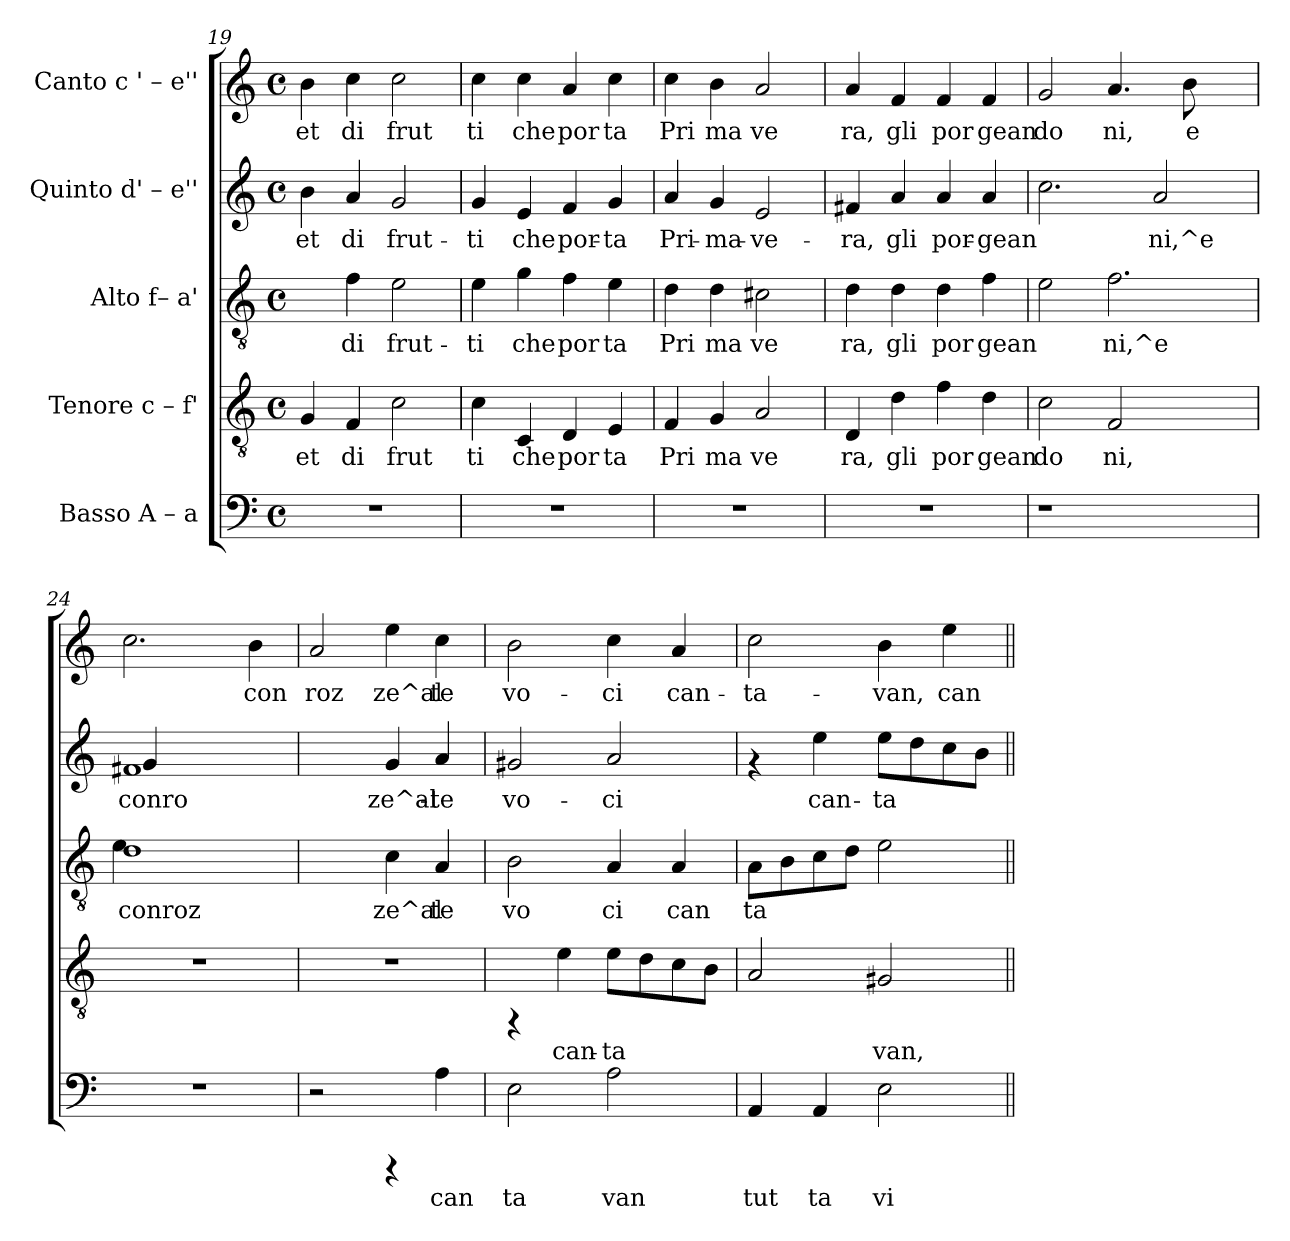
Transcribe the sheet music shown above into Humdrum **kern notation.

**kern	**text	**kern	**text	**kern	**text	**kern	**text	**kern	**text
*part5	*part5	*part4	*part4	*part3	*part3	*part2	*part2	*part1	*part1
*staff5	*staff5	*staff4	*staff4	*staff3	*staff3	*staff2	*staff2	*staff1	*staff1
*I"Basso  A – a	*	*I"Tenore  c – f'	*	*I"Alto  f– a'	*	*I"Quinto  d' – e''	*	*I"Canto  c ' – e''	*
*clefF4	*	*clefGv2	*	*clefGv2	*	*clefG2	*	*clefG2	*
*k[]	*	*k[]	*	*k[]	*	*k[]	*	*k[]	*
*C:	*	*C:	*	*C:	*	*C:	*	*C:	*
*M4/4	*	*M4/4	*	*M4/4	*	*M4/4	*	*M4/4	*
*met(c)	*	*met(c)	*	*met(c)	*	*met(c)	*	*met(c)	*
=19	=19	=19	=19	=19	=19	=19	=19	=19	=19
!	!	!	!LO:LY:b:rj	!	!	!	!LO:LY:b:rj	!	!LO:LY:b:rj
1r	.	4G/	et	4ryy	.	4b\	et	4b\	et
!	!	!	!LO:LY:b:rj	!	!LO:LY:b:rj	!	!LO:LY:b:rj	!	!LO:LY:b:rj
.	.	4F/	di	4f\	di	4a/	di	4cc\	di
!	!	!	!LO:LY:b:rj	!	!LO:LY:b:rj	!	!LO:LY:b:rj	!	!LO:LY:b:rj
.	.	2c\	frut	2e\	frut-	2g/	frut-	2cc\	frut
!!LO:LB:g=z
=20	=20	=20	=20	=20	=20	=20	=20	=20	=20
!	!	!	!LO:LY:b:rj	!	!LO:LY:b:rj	!	!LO:LY:b:rj	!	!LO:LY:b:rj
1r	.	4c\	ti	4e\	-ti	4g/	-ti	4cc\	ti
!	!	!	!LO:LY:b:rj	!	!LO:LY:b:rj	!	!LO:LY:b:rj	!	!LO:LY:b:rj
.	.	4C/	che	4g\	che	4e/	che	4cc\	che
!	!	!	!LO:LY:b:rj	!	!LO:LY:b:rj	!	!LO:LY:b:rj	!	!LO:LY:b:rj
.	.	4D/	por	4f\	por	4f/	por-	4a/	por
!	!	!	!LO:LY:b:rj	!	!LO:LY:b:rj	!	!LO:LY:b:rj	!	!LO:LY:b:rj
.	.	4E/	ta	4e\	ta	4g/	-ta	4cc\	ta
=21	=21	=21	=21	=21	=21	=21	=21	=21	=21
!	!	!	!LO:LY:b:rj	!	!LO:LY:b:rj	!	!LO:LY:b:rj	!	!LO:LY:b:rj
1r	.	4F/	Pri	4d\	Pri	4a/	Pri-	4cc\	Pri
!	!	!	!LO:LY:b:rj	!	!LO:LY:b:rj	!	!LO:LY:b:rj	!	!LO:LY:b:rj
.	.	4G/	ma	4d\	ma	4g/	-ma-	4b\	ma
!	!	!	!LO:LY:b:rj	!	!LO:LY:b:rj	!	!LO:LY:b:rj	!	!LO:LY:b:rj
.	.	2A/	ve	2c#X\	ve	2e/	-ve-	2a/	ve
=22	=22	=22	=22	=22	=22	=22	=22	=22	=22
!	!	!	!LO:LY:b:rj	!	!LO:LY:b:rj	!	!LO:LY:b:rj	!	!LO:LY:b:rj
1r	.	4D/	ra,	4d\	ra,	4f#X/	-ra,	4a/	ra,
!	!	!	!LO:LY:b:rj	!	!LO:LY:b:rj	!	!LO:LY:b:rj	!	!LO:LY:b:rj
.	.	4d\	gli	4d\	gli	4a/	gli	4f/	gli
!	!	!	!LO:LY:b:rj	!	!LO:LY:b:rj	!	!LO:LY:b:rj	!	!LO:LY:b:rj
.	.	4f\	por	4d\	por	4a/	por-	4f/	por
!	!	!	!LO:LY:b:rj	!	!LO:LY:b:rj	!	!LO:LY:b:rj	!	!LO:LY:b:rj
.	.	4d\	gean	4f\	gean	4a/	-gean	4f/	gean
=23	=23	=23	=23	=23	=23	=23	=23	=23	=23
!	!	!	!LO:LY:b:rj	!	!	!	!	!	!LO:LY:b:rj
1r	.	2c\	do	2e\	.	2.cc\	.	2g/	do
!	!	!	!LO:LY:b:rj	!	!LO:LY:b:rj	!	!	!	!LO:LY:b:rj
.	.	2F/	ni,	2.f\	ni,^e	.	.	4.a/	ni,
!	!	!	!	!	!	!	!LO:LY:b:rj	!	!
.	.	.	.	.	.	2a/	ni,^e	.	.
!	!	!	!	!	!	!	!	!	!LO:LY:b:rj
.	.	.	.	.	.	.	.	8b\	e
4ryy	.	4ryy	.	.	.	.	.	4ryy	.
=24	=24	=24	=24	=24	=24	=24	=24	=24	=24
*	*	*	*	*^	*	*	*	*	*
!	!	!	!	!	!	!LO:LY:b:rj	!	!LO:LY:b:rj	!	!LO:LY:b:rj
*	*	*	*	*	*	*	*^	*	*	*
1r	.	1r	.	1d	4e\	conroz	1f#X	4g/	conro	2.cc\	.
.	.	.	.	.	2.ryy	.	.	2.ryy	.	.	.
!	!	!	!	!	!	!	!	!	!	!	!LO:LY:b:rj
.	.	.	.	.	.	.	.	.	.	4b\	con
*	*	*	*	*v	*v	*	*	*	*	*	*
*	*	*	*	*	*	*v	*v	*	*	*
=25	=25	=25	=25	=25	=25	=25	=25	=25	=25
!	!	!	!	!	!	!	!	!	!LO:LY:b:rj
2r	.	1r	.	2ryy	.	2ryy	.	2a/	roz
!	!	!	!	!	!LO:LY:b:rj	!	!LO:LY:b:rj	!	!LO:LY:b:rj
4rCCC	.	.	.	4c\	ze^al	4g/	ze^al-	4ee\	ze^al
!	!LO:LY:b:cj	!	!	!	!LO:LY:b:rj	!	!LO:LY:b:rj	!	!LO:LY:b:rj
4A\	can	.	.	4A/	te	4a/	-te	4cc\	te
!!LO:PB:g=z
=26	=26	=26	=26	=26	=26	=26	=26	=26	=26
!	!LO:LY:b:cj	!	!	!	!LO:LY:b:rj	!	!LO:LY:b:rj	!	!LO:LY:b:rj
2E\	ta	4rFF	.	2B\	vo	2g#X/	vo-	2b\	vo-
!	!	!	!LO:LY:b:rj	!	!	!	!	!	!
.	.	4e\	can-	.	.	.	.	.	.
!	!LO:LY:b:cj	!	!LO:LY:b:rj	!	!LO:LY:b:rj	!	!LO:LY:b:rj	!	!LO:LY:b:rj
2A\	van	8e\L	-ta-	4A/	ci	2a/	-ci	4cc\	-ci
!	!	!	!LO:LY:b:rj	!	!	!	!	!	!
.	.	8d\	--	.	.	.	.	.	.
!	!	!	!LO:LY:b:rj	!	!LO:LY:b:rj	!	!	!	!LO:LY:b:rj
.	.	8c\	--	4A/	can	.	.	4a/	can-
!	!	!	!LO:LY:b:rj	!	!	!	!	!	!
.	.	8B\J	--	.	.	.	.	.	.
=27	=27	=27	=27	=27	=27	=27	=27	=27	=27
!	!LO:LY:b:cj	!	!LO:LY:b:rj	!	!LO:LY:b:rj	!	!	!	!LO:LY:b:rj
4AA/	tut	2A/	--	8A\L	ta	4rf	.	2cc\	-ta-
!	!	!	!	!	!LO:LY:b:rj	!	!	!	!
.	.	.	.	8B\	.	.	.	.	.
!	!LO:LY:b:cj	!	!	!	!LO:LY:b:rj	!	!LO:LY:b:rj	!	!
4AA/	ta	.	.	8c\	.	4ee\	can-	.	.
!	!	!	!	!	!LO:LY:b:rj	!	!	!	!
.	.	.	.	8d\J	.	.	.	.	.
!	!LO:LY:b:cj	!	!LO:LY:b:rj	!	!LO:LY:b:rj	!	!LO:LY:b:rj	!	!LO:LY:b:rj
2E\	vi	2G#X/	-van,	2e\	.	8ee\L	-ta-	4b\	-van,
!	!	!	!	!	!	!	!LO:LY:b:rj	!	!
.	.	.	.	.	.	8dd\	--	.	.
!	!	!	!	!	!	!	!LO:LY:b:rj	!	!LO:LY:b:rj
.	.	.	.	.	.	8cc\	--	4ee\	can-
!	!	!	!	!	!	!	!LO:LY:b:rj	!	!
.	.	.	.	.	.	8b\J	--	.	.
=||	=||	=||	=||	=||	=||	=||	=||	=||	=||
*-	*-	*-	*-	*-	*-	*-	*-	*-	*-
